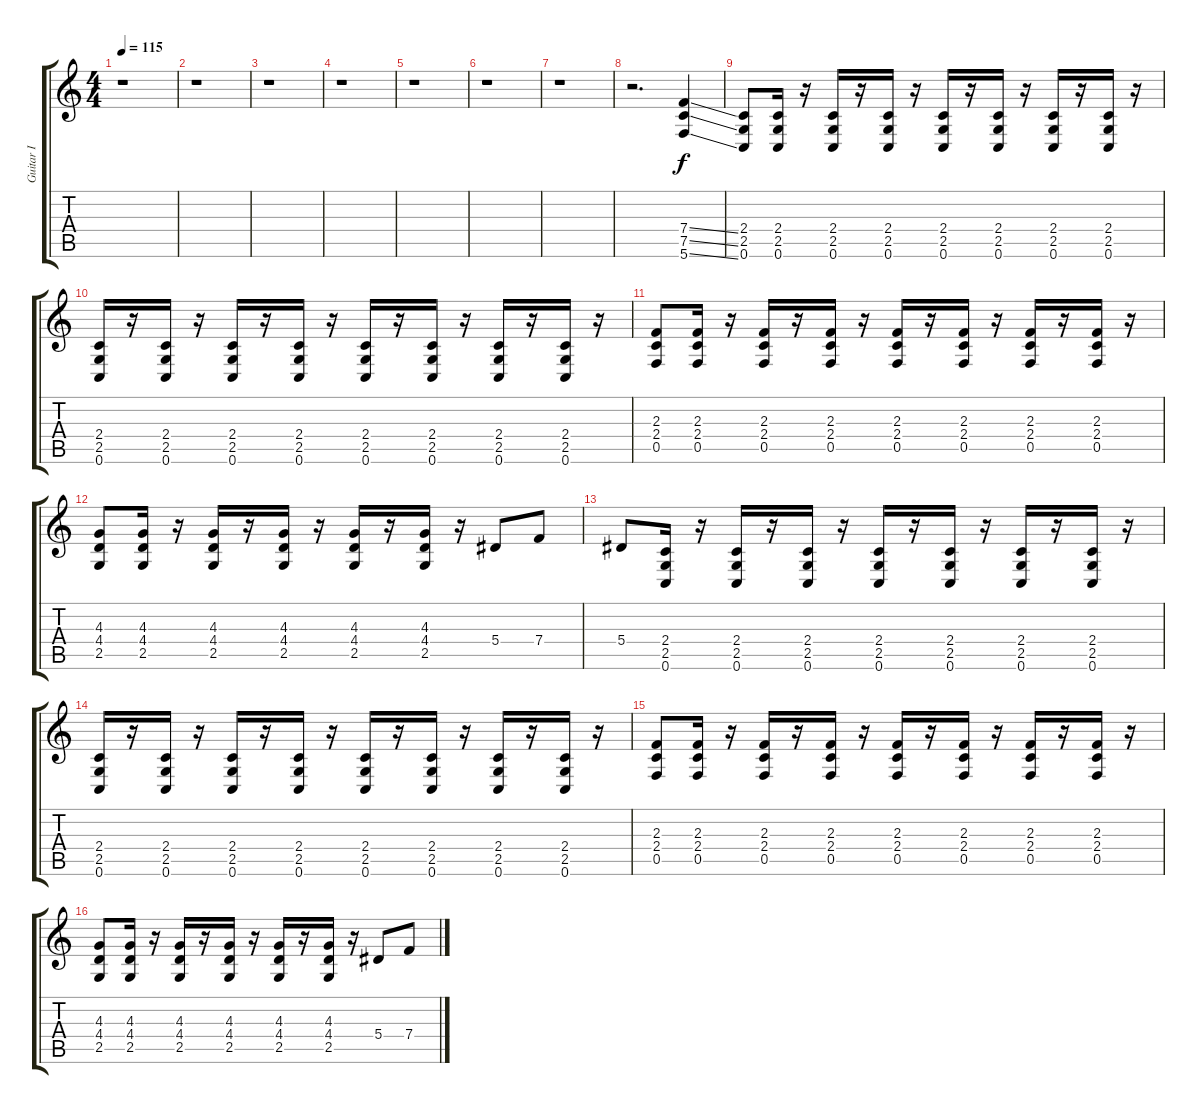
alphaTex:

\track ("Guitar I" "Guitar I") {instrument distortionguitar}
\staff {score tabs}
\tuning (C4 G3 Eb3 Bb2 F2 C2) {hide}
\ts (4 4)
\tempo 115
\clef g2
\ks c
r.1{dy f} |
r.1 |
r.1 |
r.1 |
r.1 |
r.1 |
r.1 |
r.2{d} (7.4{ss} 7.5{ss} 5.6{ss}).4 |
(2.4 2.5 0.6).8 (2.4 2.5 0.6).16 r.16 (2.4 2.5 0.6).16 r.16 (2.4 2.5 0.6).16 r.16 (2.4 2.5 0.6).16 r.16 (2.4 2.5 0.6).16 r.16 (2.4 2.5 0.6).16 r.16 (2.4 2.5 0.6).16 r.16 |
(2.4 2.5 0.6).16 r.16 (2.4 2.5 0.6).16 r.16 (2.4 2.5 0.6).16 r.16 (2.4 2.5 0.6).16 r.16 (2.4 2.5 0.6).16 r.16 (2.4 2.5 0.6).16 r.16 (2.4 2.5 0.6).16 r.16 (2.4 2.5 0.6).16 r.16 |
(2.3 2.4 0.5).8 (2.3 2.4 0.5).16 r.16 (2.3 2.4 0.5).16 r.16 (2.3 2.4 0.5).16 r.16 (2.3 2.4 0.5).16 r.16 (2.3 2.4 0.5).16 r.16 (2.3 2.4 0.5).16 r.16 (2.3 2.4 0.5).16 r.16 |
(4.3 4.4 2.5).8 (4.3 4.4 2.5).16 r.16 (4.3 4.4 2.5).16 r.16 (4.3 4.4 2.5).16 r.16 (4.3 4.4 2.5).16 r.16 (4.3 4.4 2.5).16 r.16 5.4.8 7.4.8 |
5.4.8 (2.4 2.5 0.6).16 r.16 (2.4 2.5 0.6).16 r.16 (2.4 2.5 0.6).16 r.16 (2.4 2.5 0.6).16 r.16 (2.4 2.5 0.6).16 r.16 (2.4 2.5 0.6).16 r.16 (2.4 2.5 0.6).16 r.16 |
(2.4 2.5 0.6).16 r.16 (2.4 2.5 0.6).16 r.16 (2.4 2.5 0.6).16 r.16 (2.4 2.5 0.6).16 r.16 (2.4 2.5 0.6).16 r.16 (2.4 2.5 0.6).16 r.16 (2.4 2.5 0.6).16 r.16 (2.4 2.5 0.6).16 r.16 |
(2.3 2.4 0.5).8 (2.3 2.4 0.5).16 r.16 (2.3 2.4 0.5).16 r.16 (2.3 2.4 0.5).16 r.16 (2.3 2.4 0.5).16 r.16 (2.3 2.4 0.5).16 r.16 (2.3 2.4 0.5).16 r.16 (2.3 2.4 0.5).16 r.16 |
(4.3 4.4 2.5).8 (4.3 4.4 2.5).16 r.16 (4.3 4.4 2.5).16 r.16 (4.3 4.4 2.5).16 r.16 (4.3 4.4 2.5).16 r.16 (4.3 4.4 2.5).16 r.16 5.4.8 7.4.8
